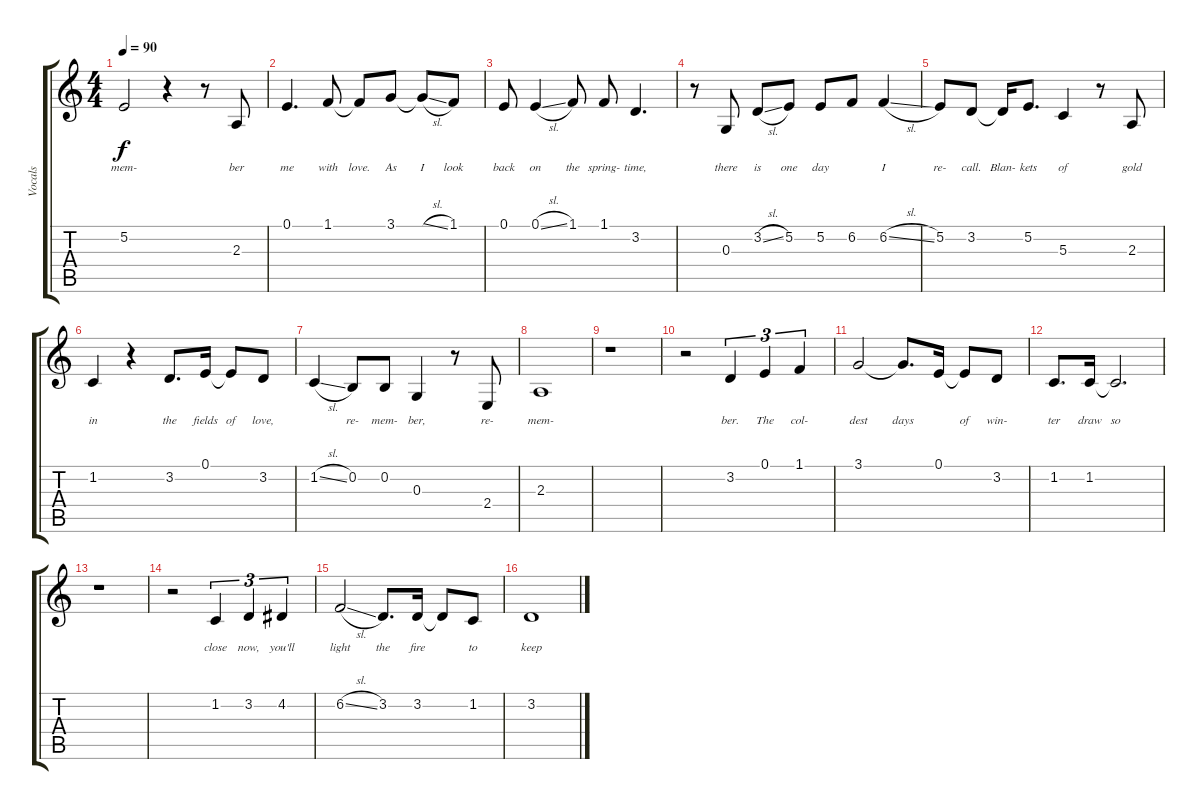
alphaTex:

\track ("Vocals" "Vocals") {instrument clarinet}
\staff {score tabs}
\tuning (E4 B3 G3 D3 A2 E2) {hide}
\ts (4 4)
\tempo 90
\clef g2
\ks c
5.2{t}.2{lyrics (0 "mem-") lyrics (1 "") lyrics (2 "") lyrics (3 "") lyrics (4 "") dy f} r.4 r.8 2.3.8{lyrics (0 "ber") lyrics (1 "") lyrics (2 "") lyrics (3 "") lyrics (4 "")} |
0.1.4{d lyrics (0 "me") lyrics (1 "") lyrics (2 "") lyrics (3 "") lyrics (4 "")} 1.1.8{lyrics (0 "with") lyrics (1 "") lyrics (2 "") lyrics (3 "") lyrics (4 "")} 1.1{t}.8{lyrics (0 "love.") lyrics (1 "") lyrics (2 "") lyrics (3 "") lyrics (4 "")} 3.1.8{lyrics (0 "As") lyrics (1 "") lyrics (2 "") lyrics (3 "") lyrics (4 "")} 3.1{sl t}.8{lyrics (0 "I") lyrics (1 "") lyrics (2 "") lyrics (3 "") lyrics (4 "")} 1.1.8{lyrics (0 "look") lyrics (1 "") lyrics (2 "") lyrics (3 "") lyrics (4 "")} |
0.1.8{lyrics (0 "back") lyrics (1 "") lyrics (2 "") lyrics (3 "") lyrics (4 "")} 0.1{sl}.4{lyrics (0 "on") lyrics (1 "") lyrics (2 "") lyrics (3 "") lyrics (4 "")} 1.1.8{lyrics (0 "the") lyrics (1 "") lyrics (2 "") lyrics (3 "") lyrics (4 "")} 1.1.8{lyrics (0 "spring-") lyrics (1 "") lyrics (2 "") lyrics (3 "") lyrics (4 "")} 3.2.4{d lyrics (0 "time,") lyrics (1 "") lyrics (2 "") lyrics (3 "") lyrics (4 "")} |
r.8 0.3.8{lyrics (0 "there") lyrics (1 "") lyrics (2 "") lyrics (3 "") lyrics (4 "")} 3.2{sl}.8{lyrics (0 "is") lyrics (1 "") lyrics (2 "") lyrics (3 "") lyrics (4 "")} 5.2.8{lyrics (0 "one") lyrics (1 "") lyrics (2 "") lyrics (3 "") lyrics (4 "")} 5.2.8{lyrics (0 "day") lyrics (1 "") lyrics (2 "") lyrics (3 "") lyrics (4 "")} 6.2.8{lyrics (0 "") lyrics (1 "") lyrics (2 "") lyrics (3 "") lyrics (4 "")} 6.2{sl}.4{lyrics (0 "I") lyrics (1 "") lyrics (2 "") lyrics (3 "") lyrics (4 "")} |
5.2.8{lyrics (0 "re-") lyrics (1 "") lyrics (2 "") lyrics (3 "") lyrics (4 "")} 3.2.8{lyrics (0 "call.") lyrics (1 "") lyrics (2 "") lyrics (3 "") lyrics (4 "")} 3.2{t}.16{lyrics (0 "Blan-") lyrics (1 "") lyrics (2 "") lyrics (3 "") lyrics (4 "")} 5.2.8{d lyrics (0 "kets") lyrics (1 "") lyrics (2 "") lyrics (3 "") lyrics (4 "")} 5.3.4{lyrics (0 "of") lyrics (1 "") lyrics (2 "") lyrics (3 "") lyrics (4 "")} r.8 2.3.8{lyrics (0 "gold") lyrics (1 "") lyrics (2 "") lyrics (3 "") lyrics (4 "")} |
1.2.4{lyrics (0 "in") lyrics (1 "") lyrics (2 "") lyrics (3 "") lyrics (4 "")} r.4 3.2.8{d lyrics (0 "the") lyrics (1 "") lyrics (2 "") lyrics (3 "") lyrics (4 "")} 0.1.16{lyrics (0 "fields") lyrics (1 "") lyrics (2 "") lyrics (3 "") lyrics (4 "")} 0.1{t}.8{lyrics (0 "of") lyrics (1 "") lyrics (2 "") lyrics (3 "") lyrics (4 "")} 3.2.8{lyrics (0 "love,") lyrics (1 "") lyrics (2 "") lyrics (3 "") lyrics (4 "")} |
1.2{sl}.4{lyrics (0 "") lyrics (1 "") lyrics (2 "") lyrics (3 "") lyrics (4 "")} 0.2.8{lyrics (0 "re-") lyrics (1 "") lyrics (2 "") lyrics (3 "") lyrics (4 "")} 0.2.8{lyrics (0 "mem-") lyrics (1 "") lyrics (2 "") lyrics (3 "") lyrics (4 "")} 0.3.4{lyrics (0 "ber,") lyrics (1 "") lyrics (2 "") lyrics (3 "") lyrics (4 "")} r.8 2.4.8{lyrics (0 "re-") lyrics (1 "") lyrics (2 "") lyrics (3 "") lyrics (4 "")} |
2.3.1{lyrics (0 "mem-") lyrics (1 "") lyrics (2 "") lyrics (3 "") lyrics (4 "")} |
r.1 |
r.2 3.2.4{tu (3 2) lyrics (0 "ber.") lyrics (1 "") lyrics (2 "") lyrics (3 "") lyrics (4 "")} 0.1.4{tu (3 2) lyrics (0 "The") lyrics (1 "") lyrics (2 "") lyrics (3 "") lyrics (4 "")} 1.1.4{tu (3 2) lyrics (0 "col-") lyrics (1 "") lyrics (2 "") lyrics (3 "") lyrics (4 "")} |
3.1.2{lyrics (0 "dest") lyrics (1 "") lyrics (2 "") lyrics (3 "") lyrics (4 "")} 3.1{t}.8{d lyrics (0 "days") lyrics (1 "") lyrics (2 "") lyrics (3 "") lyrics (4 "")} 0.1.16{lyrics (0 "") lyrics (1 "") lyrics (2 "") lyrics (3 "") lyrics (4 "")} 0.1{t}.8{lyrics (0 "of") lyrics (1 "") lyrics (2 "") lyrics (3 "") lyrics (4 "")} 3.2.8{lyrics (0 "win-") lyrics (1 "") lyrics (2 "") lyrics (3 "") lyrics (4 "")} |
1.2.8{d lyrics (0 "ter") lyrics (1 "") lyrics (2 "") lyrics (3 "") lyrics (4 "")} 1.2.16{lyrics (0 "draw") lyrics (1 "") lyrics (2 "") lyrics (3 "") lyrics (4 "")} 1.2{t}.2{d lyrics (0 "so") lyrics (1 "") lyrics (2 "") lyrics (3 "") lyrics (4 "")} |
r.1 |
r.2 1.2.4{tu (3 2) lyrics (0 "close") lyrics (1 "") lyrics (2 "") lyrics (3 "") lyrics (4 "")} 3.2.4{tu (3 2) lyrics (0 "now,") lyrics (1 "") lyrics (2 "") lyrics (3 "") lyrics (4 "")} 4.2.4{tu (3 2) lyrics (0 "you'll") lyrics (1 "") lyrics (2 "") lyrics (3 "") lyrics (4 "")} |
6.2{sl}.2{lyrics (0 "light") lyrics (1 "") lyrics (2 "") lyrics (3 "") lyrics (4 "")} 3.2.8{d lyrics (0 "the") lyrics (1 "") lyrics (2 "") lyrics (3 "") lyrics (4 "")} 3.2.16{lyrics (0 "fire") lyrics (1 "") lyrics (2 "") lyrics (3 "") lyrics (4 "")} 3.2{t}.8{lyrics (0 "") lyrics (1 "") lyrics (2 "") lyrics (3 "") lyrics (4 "")} 1.2.8{lyrics (0 "to") lyrics (1 "") lyrics (2 "") lyrics (3 "") lyrics (4 "")} |
3.2.1{lyrics (0 "keep") lyrics (1 "") lyrics (2 "") lyrics (3 "") lyrics (4 "")}
